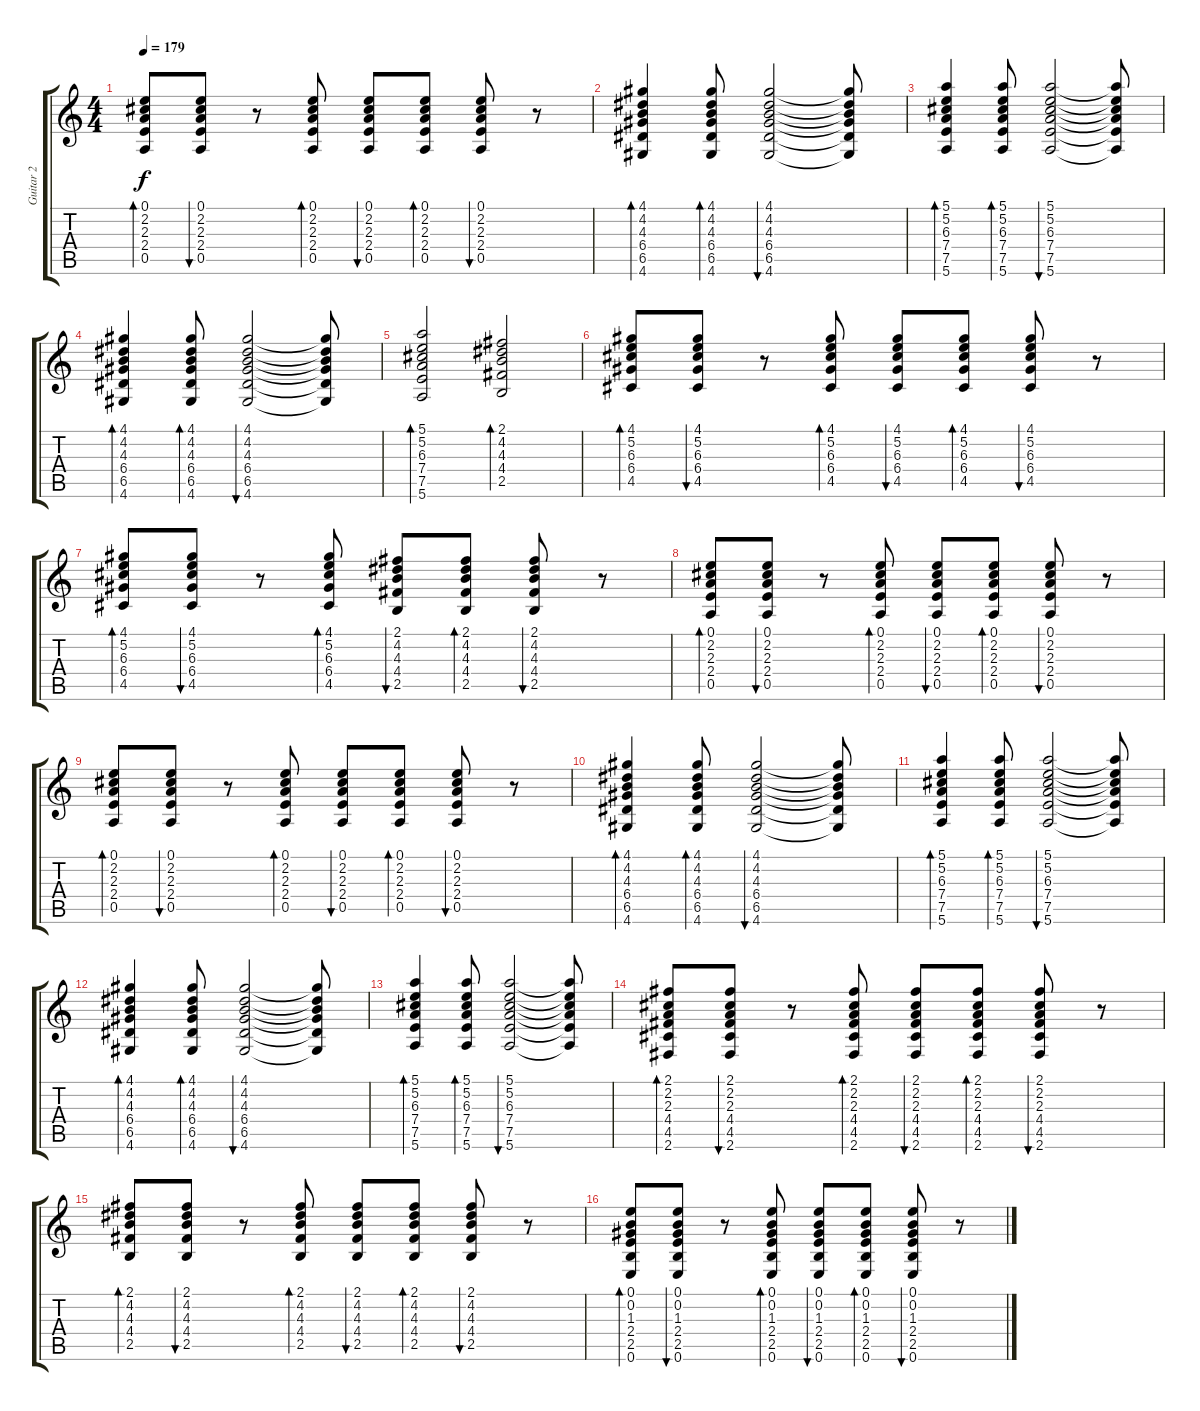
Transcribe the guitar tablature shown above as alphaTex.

\track ("Guitar 2" "Guitar 2") {instrument electricguitarjazz}
\staff {score tabs}
\tuning (E4 B3 G3 D3 A2 E2) {hide}
\ts (4 4)
\tempo 179
\clef g2
\ks c
(0.1 2.2 2.3 2.4 0.5).8{bd 60 dy f} (0.1 2.2 2.3 2.4 0.5).8{bu 60} r.8 (0.1 2.2 2.3 2.4 0.5).8{bd 60} (0.1 2.2 2.3 2.4 0.5).8{bu 60} (0.1 2.2 2.3 2.4 0.5).8{bd 60} (0.1 2.2 2.3 2.4 0.5).8{bu 60} r.8 |
(4.1 4.2 4.3 6.4 6.5 4.6).4{bd 60} (4.1 4.2 4.3 6.4 6.5 4.6).8{bd 60} (4.1 4.2 4.3 6.4 6.5 4.6).2{bu 60} (4.1{t} 4.2{t} 4.3{t} 6.4{t} 6.5{t} 4.6{t}).8 |
(5.1 5.2 6.3 7.4 7.5 5.6).4{bd 60} (5.1 5.2 6.3 7.4 7.5 5.6).8{bd 60} (5.1 5.2 6.3 7.4 7.5 5.6).2{bu 60} (5.1{t} 5.2{t} 6.3{t} 7.4{t} 7.5{t} 5.6{t}).8 |
(4.1 4.2 4.3 6.4 6.5 4.6).4{bd 60} (4.1 4.2 4.3 6.4 6.5 4.6).8{bd 60} (4.1 4.2 4.3 6.4 6.5 4.6).2{bu 60} (4.1{t} 4.2{t} 4.3{t} 6.4{t} 6.5{t} 4.6{t}).8 |
(5.1 5.2 6.3 7.4 7.5 5.6).2{bd 60} (2.1 4.2 4.3 4.4 2.5).2{bd 60} |
(4.1 5.2 6.3 6.4 4.5).8{bd 60} (4.1 5.2 6.3 6.4 4.5).8{bu 60} r.8 (4.1 5.2 6.3 6.4 4.5).8{bd 60} (4.1 5.2 6.3 6.4 4.5).8{bu 60} (4.1 5.2 6.3 6.4 4.5).8{bd 60} (4.1 5.2 6.3 6.4 4.5).8{bu 60} r.8 |
(4.1 5.2 6.3 6.4 4.5).8{bd 60} (4.1 5.2 6.3 6.4 4.5).8{bu 60} r.8 (4.1 5.2 6.3 6.4 4.5).8{bd 60} (2.1 4.2 4.3 4.4 2.5).8{bu 60} (2.1 4.2 4.3 4.4 2.5).8{bd 60} (2.1 4.2 4.3 4.4 2.5).8{bu 60} r.8 |
(0.1 2.2 2.3 2.4 0.5).8{bd 60} (0.1 2.2 2.3 2.4 0.5).8{bu 60} r.8 (0.1 2.2 2.3 2.4 0.5).8{bd 60} (0.1 2.2 2.3 2.4 0.5).8{bu 60} (0.1 2.2 2.3 2.4 0.5).8{bd 60} (0.1 2.2 2.3 2.4 0.5).8{bu 60} r.8 |
(0.1 2.2 2.3 2.4 0.5).8{bd 60} (0.1 2.2 2.3 2.4 0.5).8{bu 60} r.8 (0.1 2.2 2.3 2.4 0.5).8{bd 60} (0.1 2.2 2.3 2.4 0.5).8{bu 60} (0.1 2.2 2.3 2.4 0.5).8{bd 60} (0.1 2.2 2.3 2.4 0.5).8{bu 60} r.8 |
(4.1 4.2 4.3 6.4 6.5 4.6).4{bd 60} (4.1 4.2 4.3 6.4 6.5 4.6).8{bd 60} (4.1 4.2 4.3 6.4 6.5 4.6).2{bu 60} (4.1{t} 4.2{t} 4.3{t} 6.4{t} 6.5{t} 4.6{t}).8 |
(5.1 5.2 6.3 7.4 7.5 5.6).4{bd 60} (5.1 5.2 6.3 7.4 7.5 5.6).8{bd 60} (5.1 5.2 6.3 7.4 7.5 5.6).2{bu 60} (5.1{t} 5.2{t} 6.3{t} 7.4{t} 7.5{t} 5.6{t}).8 |
(4.1 4.2 4.3 6.4 6.5 4.6).4{bd 60} (4.1 4.2 4.3 6.4 6.5 4.6).8{bd 60} (4.1 4.2 4.3 6.4 6.5 4.6).2{bu 60} (4.1{t} 4.2{t} 4.3{t} 6.4{t} 6.5{t} 4.6{t}).8 |
(5.1 5.2 6.3 7.4 7.5 5.6).4{bd 60} (5.1 5.2 6.3 7.4 7.5 5.6).8{bd 60} (5.1 5.2 6.3 7.4 7.5 5.6).2{bu 60} (5.1{t} 5.2{t} 6.3{t} 7.4{t} 7.5{t} 5.6{t}).8 |
(2.1 2.2 2.3 4.4 4.5 2.6).8{bd 60} (2.1 2.2 2.3 4.4 4.5 2.6).8{bu 60} r.8 (2.1 2.2 2.3 4.4 4.5 2.6).8{bd 60} (2.1 2.2 2.3 4.4 4.5 2.6).8{bu 60} (2.1 2.2 2.3 4.4 4.5 2.6).8{bd 60} (2.1 2.2 2.3 4.4 4.5 2.6).8{bu 60} r.8 |
(2.1 4.2 4.3 4.4 2.5).8{bd 60} (2.1 4.2 4.3 4.4 2.5).8{bu 60} r.8 (2.1 4.2 4.3 4.4 2.5).8{bd 60} (2.1 4.2 4.3 4.4 2.5).8{bu 60} (2.1 4.2 4.3 4.4 2.5).8{bd 60} (2.1 4.2 4.3 4.4 2.5).8{bu 60} r.8 |
(0.1 0.2 1.3 2.4 2.5 0.6).8{bd 60 volume 9} (0.1 0.2 1.3 2.4 2.5 0.6).8{bu 60} r.8 (0.1 0.2 1.3 2.4 2.5 0.6).8{bd 60} (0.1 0.2 1.3 2.4 2.5 0.6).8{bu 60} (0.1 0.2 1.3 2.4 2.5 0.6).8{bd 60} (0.1 0.2 1.3 2.4 2.5 0.6).8{bu 60} r.8
